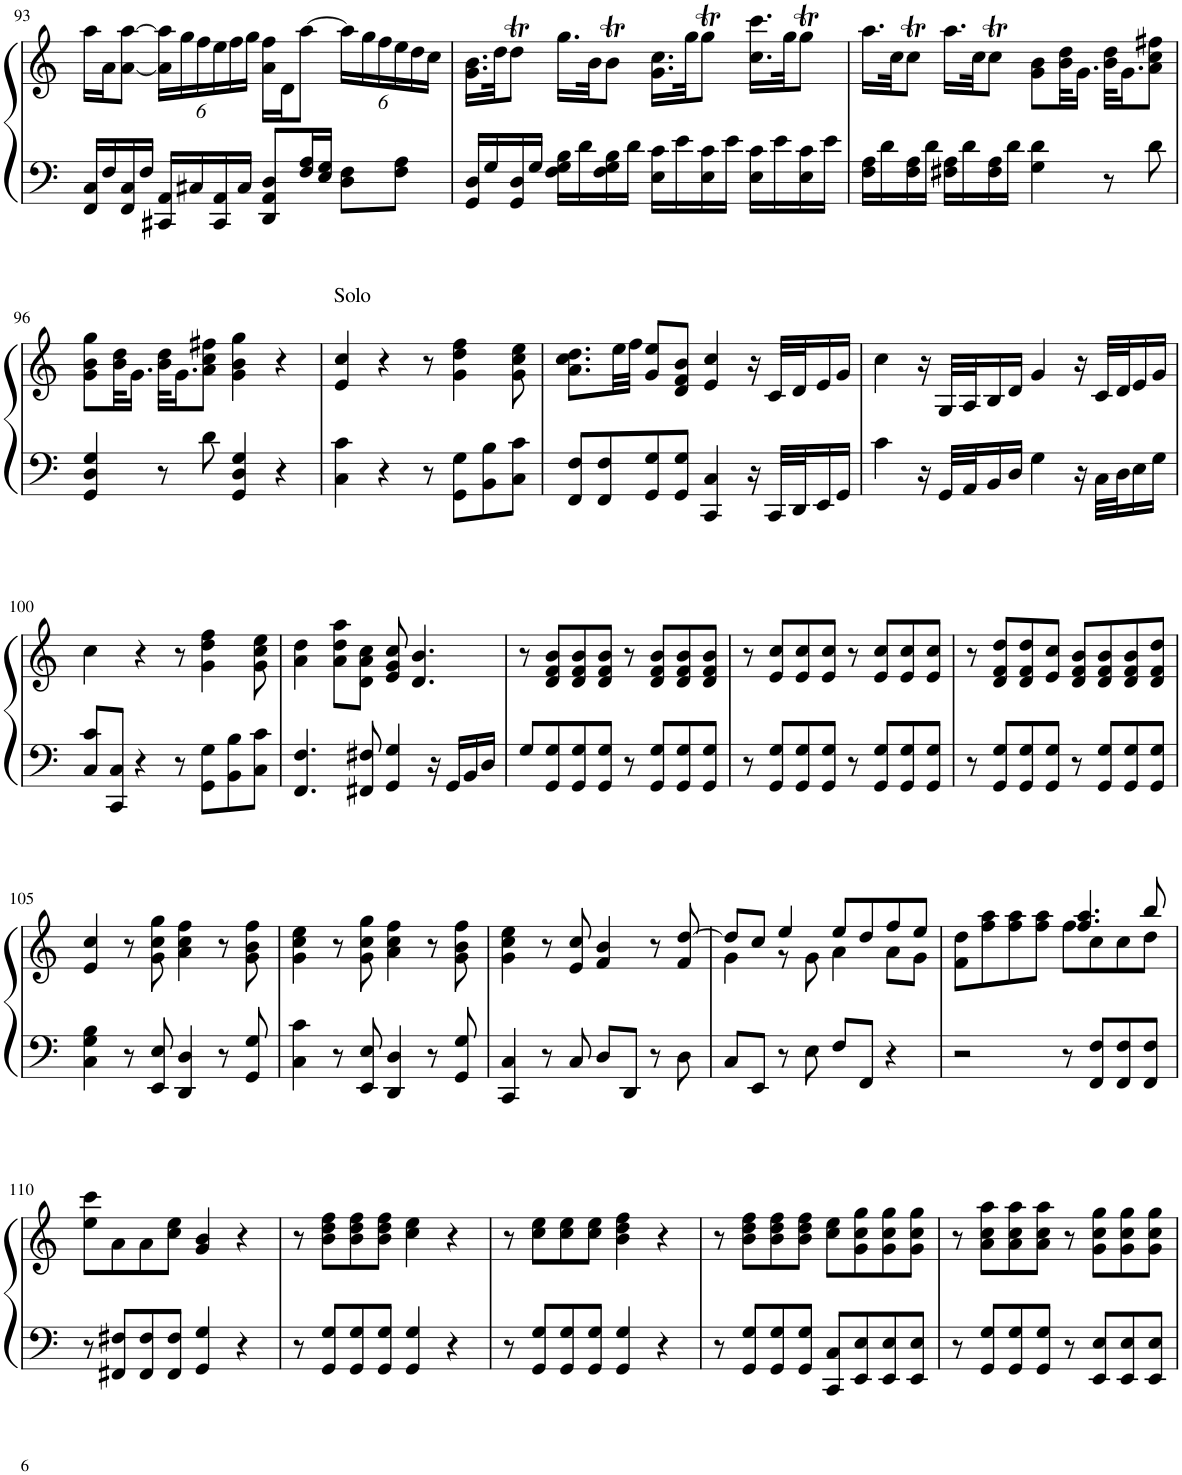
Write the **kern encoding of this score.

**kern	**kern
*part1	*part1
*staff2	*staff1
*I"Piano	*
*I'Pno.	*
!!LO:PB:g=z
*clefF4	*clefG2
*k[]	*k[]
*M4/4	*M4/4
=93	=93
16FF/ 16C/LL	16aa\LL
16F/	16a\J
16FF/ 16C/	[8a\ [8aa\J
16F/JJ	.
*	*Xbrackettup
16CC#X/ 16AA/LL	24a\] 24aa\]LL
.	24gg\
16C#X/	.
.	24ff\
16CC#/ 16AA/	24ee\
.	24ff\
16C#/JJ	.
.	24gg\JJ
8DD/ 8AA/ 8D/L	16a\ 16ff\LL
.	16d\J
16F/ 16A/L	[8aa\J
16E/ 16G/JJ	.
8D\ 8F\L	24aa\LL]
.	24gg\
.	24ff\
8F\ 8A\J	24ee\
.	24dd\
.	24cc\JJ
=94	=94
16GG/ 16D/LL	16.g\ 16.b\LL
16G/	.
.	32dd\JK
16GG/ 16D/	8ddT\J
16G/JJ	.
16F\ 16G\ 16B\LL	16.gg\LL
16d\	.
.	32b\JK
16F\ 16G\ 16B\	8bt\J
16d\JJ	.
16E\ 16c\LL	16.g\ 16.cc\LL
16e\	.
.	32gg\JK
16E\ 16c\	8ggT\J
16e\JJ	.
16E\ 16c\LL	16.cc\ 16.ccc\LL
16e\	.
.	32gg\JK
16E\ 16c\	8ggT\J
16e\JJ	.
=95	=95
16F\ 16A\LL	16.aa\LL
16d\	.
.	32cc\JK
16F\ 16A\	8ccT\J
16d\JJ	.
16F#X\ 16A\LL	16.aa\LL
16d\	.
.	32cc\JK
16F#\ 16A\	8ccT\J
16d\JJ	.
4G\ 4d\	8g\ 8b\L
.	32b\ 32dd\KL
.	16.g\JJ
8r	32b\ 32dd\KLL
.	16.g\J
8d\	8a\ 8cc\ 8ff#X\J
!!LO:LB:g=z
=96	=96
4GG/ 4D/ 4G/	8g\ 8b\ 8gg\L
.	32b\ 32dd\KL
.	16.g\JJ
8r	32b\ 32dd\KLL
.	16.g\J
8d\	8a\ 8cc\ 8ff#X\J
4GG/ 4D/ 4G/	4g\ 4b\ 4gg\
4r	4r
=97	=97
!	!LO:TX:a:t=Solo
4C\ 4c\	4e/ 4cc/
4r	4r
8r	8r
8GG\ 8G\L	4g\ 4dd\ 4ff\
8BB\ 8B\	.
8C\ 8c\J	8g\ 8cc\ 8ee\
=98	=98
8FF/ 8F/L	8.a\ 8.cc\ 8.dd\L
8FF/ 8F/	.
.	32ee\LL
.	32ff\JJJ
8GG/ 8G/	8g/ 8ee/L
8GG/ 8G/J	8d/ 8f/ 8b/J
4CC/ 4C/	4e/ 4cc/
16r	16r
32CC/LLL	32c/LLL
32DD/J	32d/J
16EE/	16e/
16GG/JJ	16g/JJ
=99	=99
4c\	4cc\
16r	16r
32GG/LLL	32G/LLL
32AA/J	32A/J
16BB/	16B/
16D/JJ	16d/JJ
4G\	4g/
16r	16r
32C\LLL	32c/LLL
32D\J	32d/J
16E\	16e/
16G\JJ	16g/JJ
!!LO:LB:g=z
=100	=100
8C/ 8c/L	4cc\
8CC/ 8C/J	.
4r	4r
8r	8r
8GG\ 8G\L	4g\ 4dd\ 4ff\
8BB\ 8B\	.
8C\ 8c\J	8g\ 8cc\ 8ee\
=101	=101
4.FF/ 4.F/	4a\ 4dd\
.	8a\ 8dd\ 8aa\L
8FF#X/ 8F#X/	8d\ 8a\ 8cc\J
4GG/ 4G/	8e/ 8g/ 8cc/
.	4.d/ 4.b/
16r	.
16GG/LL	.
16BB/	.
16D/JJ	.
=102	=102
8G/L	8r
8GG/ 8G/	8d/ 8f/ 8b/L
8GG/ 8G/	8d/ 8f/ 8b/
8GG/ 8G/J	8d/ 8f/ 8b/J
8r	8r
8GG/ 8G/L	8d/ 8f/ 8b/L
8GG/ 8G/	8d/ 8f/ 8b/
8GG/ 8G/J	8d/ 8f/ 8b/J
=103	=103
8r	8r
8GG/ 8G/L	8e/ 8cc/L
8GG/ 8G/	8e/ 8cc/
8GG/ 8G/J	8e/ 8cc/J
8r	8r
8GG/ 8G/L	8e/ 8cc/L
8GG/ 8G/	8e/ 8cc/
8GG/ 8G/J	8e/ 8cc/J
=104	=104
8r	8r
8GG/ 8G/L	8d/ 8f/ 8dd/L
8GG/ 8G/	8d/ 8f/ 8dd/
8GG/ 8G/J	8e/ 8cc/J
8r	8d/ 8f/ 8b/L
8GG/ 8G/L	8d/ 8f/ 8b/
8GG/ 8G/	8d/ 8f/ 8b/
8GG/ 8G/J	8d/ 8f/ 8dd/J
!!LO:LB:g=z
=105	=105
4C\ 4G\ 4B\	4e/ 4cc/
8r	8r
8EE/ 8E/	8g\ 8cc\ 8gg\
4DD/ 4D/	4a\ 4cc\ 4ff\
8r	8r
8GG/ 8G/	8g\ 8b\ 8ff\
=106	=106
4C\ 4c\	4g\ 4cc\ 4ee\
8r	8r
8EE/ 8E/	8g\ 8cc\ 8gg\
4DD/ 4D/	4a\ 4cc\ 4ff\
8r	8r
8GG/ 8G/	8g\ 8b\ 8ff\
=107	=107
4CC/ 4C/	4g\ 4cc\ 4ee\
8r	8r
8C/	8e/ 8cc/
8D/L	4f/ 4b/
8DD/J	.
8r	8r
8D\	8f/ [8dd/
=108	=108
*	*^
8C/L	8dd/L]	4g\
8EE/J	8cc/J	.
8r	4ee/	8r
8E\	.	8g\
8F/L	8ee/L	4a\
8FF/J	8dd/	.
4r	8ff/	8a\L
.	8ee/J	8g\J
=109	=109	=109
2r	8f\ 8dd\L	2ryy
.	8ff\ 8aa\	.
.	8ff\ 8aa\	.
.	8ff\ 8aa\J	.
8r	4.ff/ 4.aa/	8ff\L
8FF/ 8F/L	.	8cc\
8FF/ 8F/	.	8cc\
8FF/ 8F/J	8bb/	8dd\J
*	*v	*v
!!LO:LB:g=z
=110	=110
8r	8ee\ 8ccc\L
8FF#X/ 8F#X/L	8a\
8FF#/ 8F#/	8a\
8FF#/ 8F#/J	8cc\ 8ee\J
4GG/ 4G/	4g/ 4b/
4r	4r
=111	=111
8r	8r
8GG/ 8G/L	8b\ 8dd\ 8ff\L
8GG/ 8G/	8b\ 8dd\ 8ff\
8GG/ 8G/J	8b\ 8dd\ 8ff\J
4GG/ 4G/	4cc\ 4ee\
4r	4r
=112	=112
8r	8r
8GG/ 8G/L	8cc\ 8ee\L
8GG/ 8G/	8cc\ 8ee\
8GG/ 8G/J	8cc\ 8ee\J
4GG/ 4G/	4b\ 4dd\ 4ff\
4r	4r
=113	=113
8r	8r
8GG/ 8G/L	8b\ 8dd\ 8ff\L
8GG/ 8G/	8b\ 8dd\ 8ff\
8GG/ 8G/J	8b\ 8dd\ 8ff\J
8CC/ 8C/L	8cc\ 8ee\L
8EE/ 8E/	8g\ 8cc\ 8gg\
8EE/ 8E/	8g\ 8cc\ 8gg\
8EE/ 8E/J	8g\ 8cc\ 8gg\J
=114	=114
8r	8r
8GG/ 8G/L	8a\ 8cc\ 8aa\L
8GG/ 8G/	8a\ 8cc\ 8aa\
8GG/ 8G/J	8a\ 8cc\ 8aa\J
8r	8r
8EE/ 8E/L	8g\ 8cc\ 8gg\L
8EE/ 8E/	8g\ 8cc\ 8gg\
8EE/ 8E/J	8g\ 8cc\ 8gg\J
=	=
*-	*-
